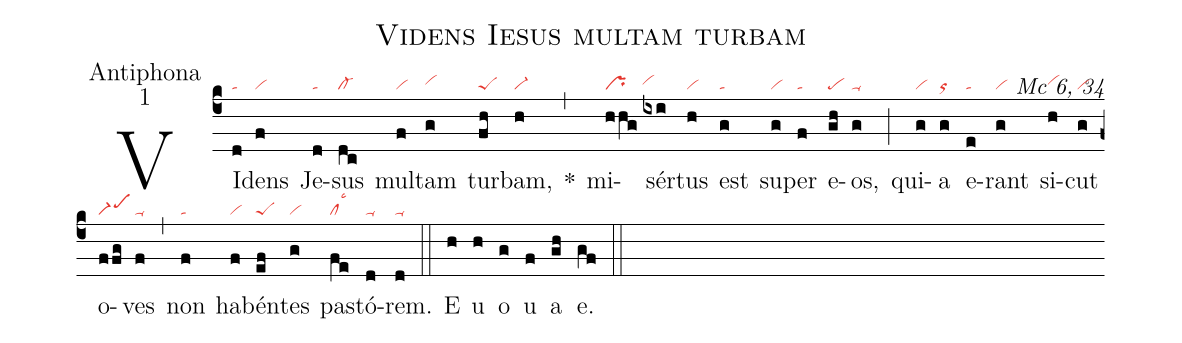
nabc-lines:1;
name:Videns Iesus multam turbam;
office-part:Antiphona;
mode:1;
commentary:Mc 6, 34;
%%
(c4) VI(d|ta)dens(f|vi) Je(d|ta)sus(dc|cl-) mul(f|vi)tam(g|vihh) tur(fh|peS)bam,(h|vi-) <sp>*</sp>(,) mi(hhg|pr)sér(ixi|vihh)tus(h|vi) est(g|ta) su(g|vi)per(f|ta) e(gh|pe)os,(g|ta-) (;) qui(g|vi)a(g|or) e(e|ta)rant(g|vi) si(h|vihh)cut(g|vi) o(ffg|scM1)ves(f|ta-) (,) non(f|ta) ha(f|vi)bén(ef|peS)tes(g|vi) pas(fe|cllsc3)tó(d|ta-)rem.(d|ta-) (::)

E(h) u(h) o(g) u(f) a(gh) e.(gf) (::)
